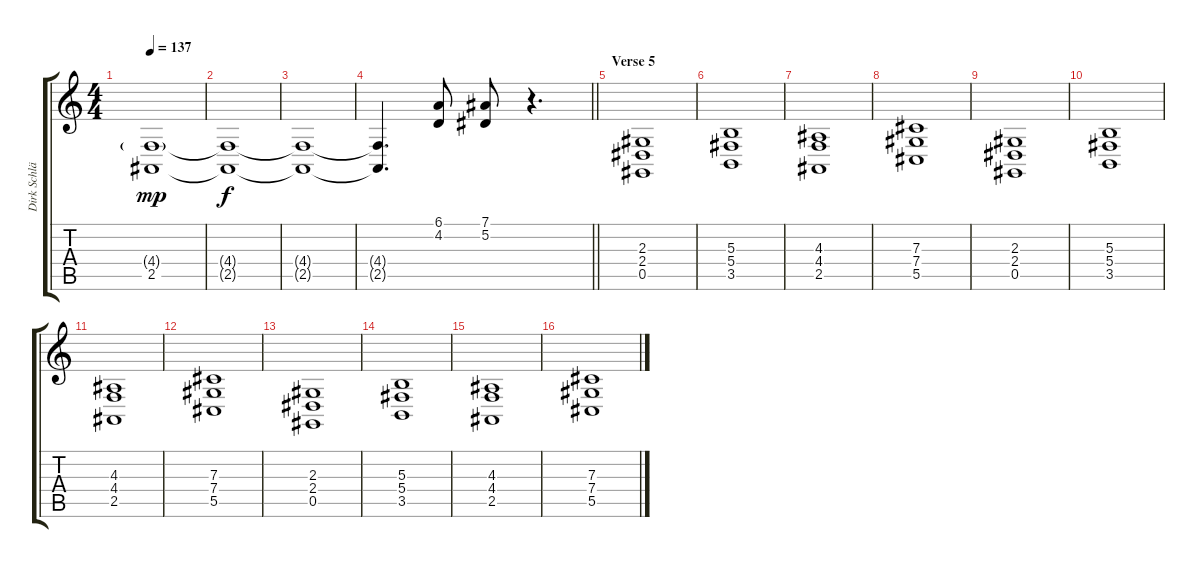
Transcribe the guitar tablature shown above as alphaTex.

\track ("Dirk Schlächter" "Dirk Schlä") {instrument stringensemble1}
\staff {score tabs}
\tuning (Eb4 Bb3 Gb3 Db3 Ab2 Eb2) {hide}
\ts (4 4)
\tempo 137
\clef g2
\ks c
(4.4{g} 2.5).1{dy mp} |
(4.4{t} 2.5{t}).1{dy f} |
(4.4{t} 2.5{t}).1 |
\barLineRight lightlight
(4.4{t} 2.5{t}).4{d} (6.1 4.2).8 (7.1 5.2).8 r.4{d} |
\section ("" "Verse 5")
(2.3 2.4 0.5).1{volume 12} |
(5.3 5.4 3.5).1 |
(4.3 4.4 2.5).1 |
(7.3 7.4 5.5).1 |
(2.3 2.4 0.5).1 |
(5.3 5.4 3.5).1 |
(4.3 4.4 2.5).1 |
(7.3 7.4 5.5).1 |
(2.3 2.4 0.5).1 |
(5.3 5.4 3.5).1 |
(4.3 4.4 2.5).1 |
(7.3 7.4 5.5).1
